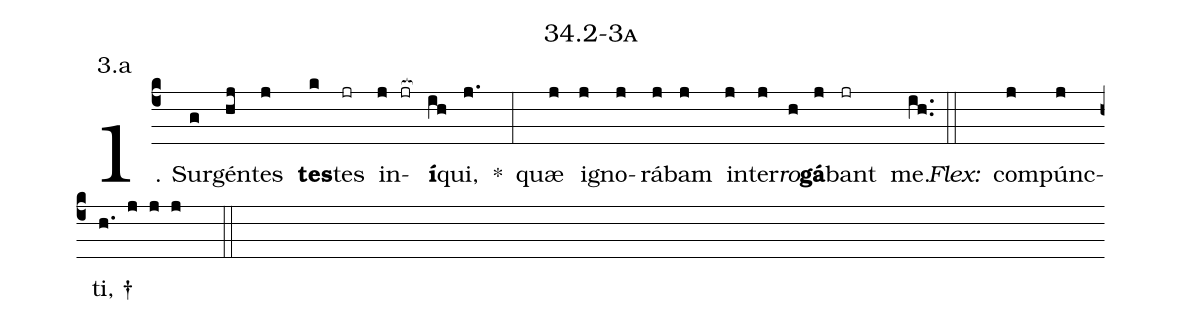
name: 34.2-3a;
annotation: 3.a;
%%
(c4)1. Sur(g)gén(hj)tes(j) <b>tes</b>(k)tes(jr) in(j jr[ocb:1{])<b>í</b>(ih[ocb:0}])qui,(j.) *(:) quæ(j) i(j)gno(j)rá(j)bam(j) in(j)ter(j)<i>ro</i>(h)<b>gá</b>(j)bant(jr) me.(ih..) (::)
<i>Flex:</i>()  com(j)púnc(j)ti, †(h. j j j  ::)

%E(j) u(j) o(j) u(h) a(j) e.(ih..) (::)
